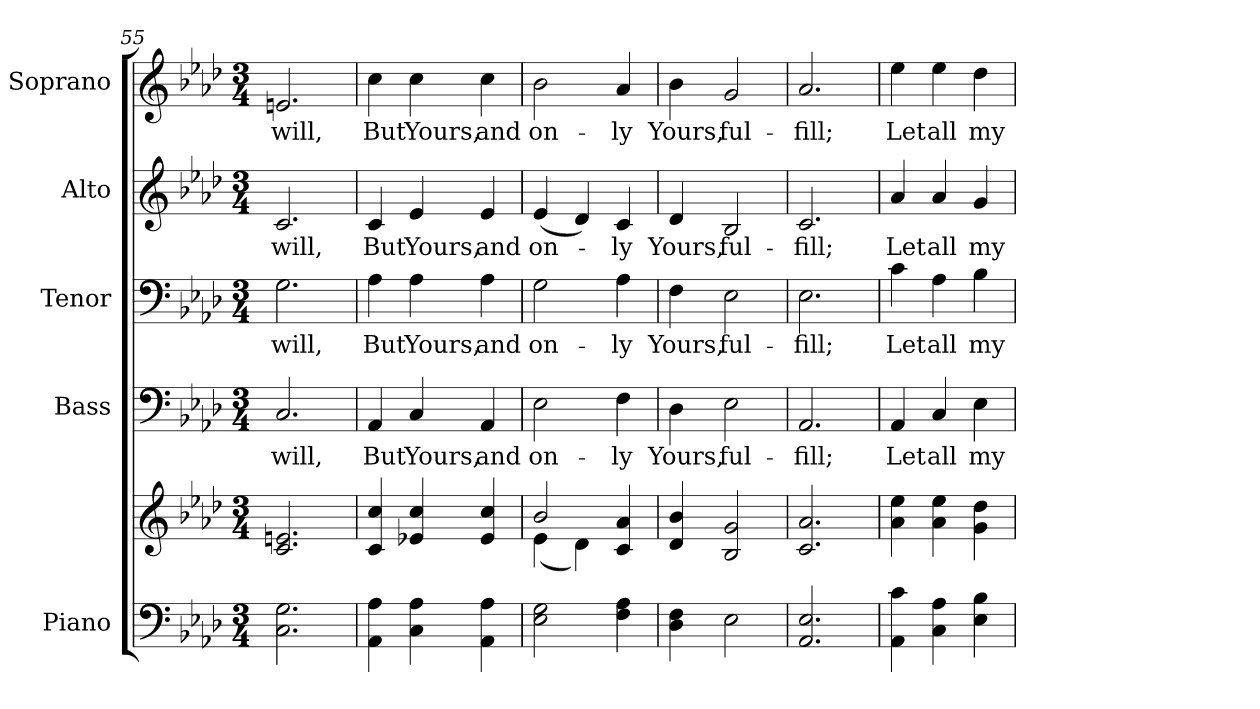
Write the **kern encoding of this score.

**kern	**kern	**kern	**text	**kern	**text	**kern	**text	**kern	**text
*part5	*part5	*part4	*part4	*part3	*part3	*part2	*part2	*part1	*part1
*staff6	*staff5	*staff4	*staff4	*staff3	*staff3	*staff2	*staff2	*staff1	*staff1
*I"Piano	*	*I"Bass	*	*I"Tenor	*	*I"Alto	*	*I"Soprano	*
*I'Pno.	*	*I'B.	*	*I'T.	*	*I'A.	*	*I'S.	*
!!LO:PB:g=z
*clefF4	*clefG2	*clefF4	*	*clefF4	*	*clefG2	*	*clefG2	*
*k[b-e-a-d-]	*k[b-e-a-d-]	*k[b-e-a-d-]	*	*k[b-e-a-d-]	*	*k[b-e-a-d-]	*	*k[b-e-a-d-]	*
*A-:	*A-:	*A-:	*	*A-:	*	*A-:	*	*A-:	*
*M3/4	*M3/4	*M3/4	*	*M3/4	*	*M3/4	*	*M3/4	*
=55	=55	=55	=55	=55	=55	=55	=55	=55	=55
!	!	!	!LO:LY:b:color=#000000	!	!	!	!	!	!
!	!	!	!	!	!LO:LY:b:color=#000000	!	!	!	!
!	!	!	!	!	!	!	!LO:LY:b:color=#000000	!	!
!	!	!	!	!	!	!	!	!	!LO:LY:b:color=#000000
2.Ci\ 2.Gi	2.ci/ 2.eni	2.Ci/	will,	2.Gi\	will,	2.ci/	will,	2.eni/	will,
=56	=56	=56	=56	=56	=56	=56	=56	=56	=56
!	!	!	!LO:LY:b:color=#000000	!	!	!	!	!	!
!	!	!	!	!	!LO:LY:b:color=#000000	!	!	!	!
!	!	!	!	!	!	!	!LO:LY:b:color=#000000	!	!
!	!	!	!	!	!	!	!	!	!LO:LY:b:color=#000000
4AA-i\ 4A-i	4ci/ 4cci	4AA-i/	But	4A-i\	But	4ci/	But	4cci\	But
!	!	!	!LO:LY:b:color=#000000	!	!	!	!	!	!
!	!	!	!	!	!LO:LY:b:color=#000000	!	!	!	!
!	!	!	!	!	!	!	!LO:LY:b:color=#000000	!	!
!	!	!	!	!	!	!	!	!	!LO:LY:b:color=#000000
4Ci\ 4A-i	4e-Xi/ 4cci	4Ci/	Yours,	4A-i\	Yours,	4e-i/	Yours,	4cci\	Yours,
!	!	!	!LO:LY:b:color=#000000	!	!	!	!	!	!
!	!	!	!	!	!LO:LY:b:color=#000000	!	!	!	!
!	!	!	!	!	!	!	!LO:LY:b:color=#000000	!	!
!	!	!	!	!	!	!	!	!	!LO:LY:b:color=#000000
4AA-i\ 4A-i	4e-i/ 4cci	4AA-i/	and	4A-i\	and	4e-i/	and	4cci\	and
=57	=57	=57	=57	=57	=57	=57	=57	=57	=57
*	*^	*	*	*	*	*	*	*	*
!	!	!	!	!LO:LY:b:color=#000000	!	!	!	!	!	!
!	!	!	!	!	!	!LO:LY:b:color=#000000	!	!	!	!
!	!	!	!	!	!	!	!	!LO:LY:b:color=#000000	!	!
!	!	!	!	!	!	!	!	!	!	!LO:LY:b:color=#000000
2E-i\ 2Gi	2b-i/	(4e-i\	2E-i\	on-	2Gi\	on-	(4e-i/	on-	2b-i\	on-
.	.	4d-i\)	.	.	.	.	4d-i/)	.	.	.
!	!	!	!	!LO:LY:b:color=#000000	!	!	!	!	!	!
!	!	!	!	!	!	!LO:LY:b:color=#000000	!	!	!	!
!	!	!	!	!	!	!	!	!LO:LY:b:color=#000000	!	!
!	!	!	!	!	!	!	!	!	!	!LO:LY:b:color=#000000
4Fi\ 4A-i	4ci/ 4a-i	4ryy	4Fi\	-ly	4A-i\	-ly	4ci/	-ly	4a-i/	-ly
*	*v	*v	*	*	*	*	*	*	*	*
!!LO:PB:g=z
=58	=58	=58	=58	=58	=58	=58	=58	=58	=58
*	*^	*	*	*	*	*	*	*	*
!	!	!	!	!LO:LY:b:color=#000000	!	!	!	!	!	!
*	*v	*v	*	*	*	*	*	*	*	*
*	*^	*	*	*	*	*	*	*	*
!	!	!	!	!	!	!LO:LY:b:color=#000000	!	!	!	!
*	*v	*v	*	*	*	*	*	*	*	*
*	*^	*	*	*	*	*	*	*	*
!	!	!	!	!	!	!	!	!LO:LY:b:color=#000000	!	!
*	*v	*v	*	*	*	*	*	*	*	*
*	*^	*	*	*	*	*	*	*	*
!	!	!	!	!	!	!	!	!	!	!LO:LY:b:color=#000000
*	*v	*v	*	*	*	*	*	*	*	*
4D-i\ 4Fi	4d-i/ 4b-i	4D-i\	Yours,	4Fi\	Yours,	4d-i/	Yours,	4b-i\	Yours,
!	!	!	!LO:LY:b:color=#000000	!	!	!	!	!	!
!	!	!	!	!	!LO:LY:b:color=#000000	!	!	!	!
!	!	!	!	!	!	!	!LO:LY:b:color=#000000	!	!
!	!	!	!	!	!	!	!	!	!LO:LY:b:color=#000000
2E-i\	2B-i/ 2gi	2E-i\	ful-	2E-i\	ful-	2B-i/	ful-	2gi/	ful-
=59	=59	=59	=59	=59	=59	=59	=59	=59	=59
!	!	!	!LO:LY:b:color=#000000	!	!	!	!	!	!
!	!	!	!	!	!LO:LY:b:color=#000000	!	!	!	!
!	!	!	!	!	!	!	!LO:LY:b:color=#000000	!	!
!	!	!	!	!	!	!	!	!	!LO:LY:b:color=#000000
2.AA-i/ 2.E-i	2.ci/ 2.a-i	2.AA-i/	-fill;	2.E-i\	-fill;	2.ci/	-fill;	2.a-i/	-fill;
=60	=60	=60	=60	=60	=60	=60	=60	=60	=60
!	!	!	!LO:LY:b:color=#000000	!	!	!	!	!	!
!	!	!	!	!	!LO:LY:b:color=#000000	!	!	!	!
!	!	!	!	!	!	!	!LO:LY:b:color=#000000	!	!
!	!	!	!	!	!	!	!	!	!LO:LY:b:color=#000000
4AA-i\ 4ci	4a-i\ 4ee-i	4AA-i/	Let	4ci\	Let	4a-i/	Let	4ee-i\	Let
!	!	!	!LO:LY:b:color=#000000	!	!	!	!	!	!
!	!	!	!	!	!LO:LY:b:color=#000000	!	!	!	!
!	!	!	!	!	!	!	!LO:LY:b:color=#000000	!	!
!	!	!	!	!	!	!	!	!	!LO:LY:b:color=#000000
4Ci\ 4A-i	4a-i\ 4ee-i	4Ci/	all	4A-i\	all	4a-i/	all	4ee-i\	all
!	!	!	!LO:LY:b:color=#000000	!	!	!	!	!	!
!	!	!	!	!	!LO:LY:b:color=#000000	!	!	!	!
!	!	!	!	!	!	!	!LO:LY:b:color=#000000	!	!
!	!	!	!	!	!	!	!	!	!LO:LY:b:color=#000000
4E-i\ 4B-i	4gi\ 4dd-i	4E-i\	my	4B-i\	my	4gi/	my	4dd-i\	my
=	=	=	=	=	=	=	=	=	=
*-	*-	*-	*-	*-	*-	*-	*-	*-	*-
